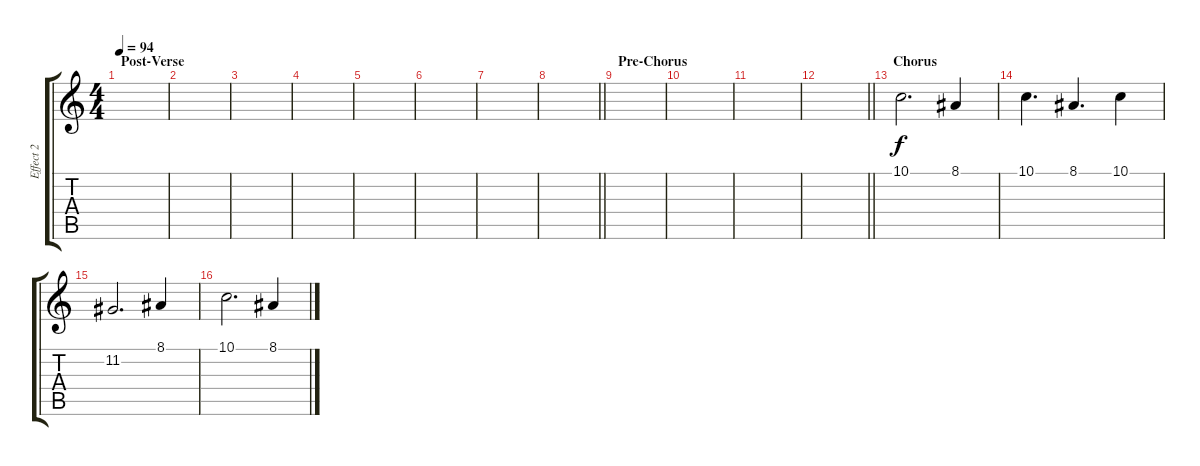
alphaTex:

\track ("Effect 2" "Effect 2") {instrument fx1rain}
\staff {score tabs}
\tuning (D4 A3 F3 C3 G2 C2) {hide}
\ts (4 4)
\section ("" "Post-Verse")
\tempo 94
\clef g2
\ks c
|
|
|
|
|
|
|
\barLineRight lightlight
|
\section ("" "Pre-Chorus")
|
|
|
\barLineRight lightlight
|
\section ("" "Chorus")
10.1.2{d} 8.1.4 |
10.1.4{d} 8.1.4{d} 10.1.4 |
11.2.2{d} 8.1.4 |
10.1.2{d} 8.1.4
